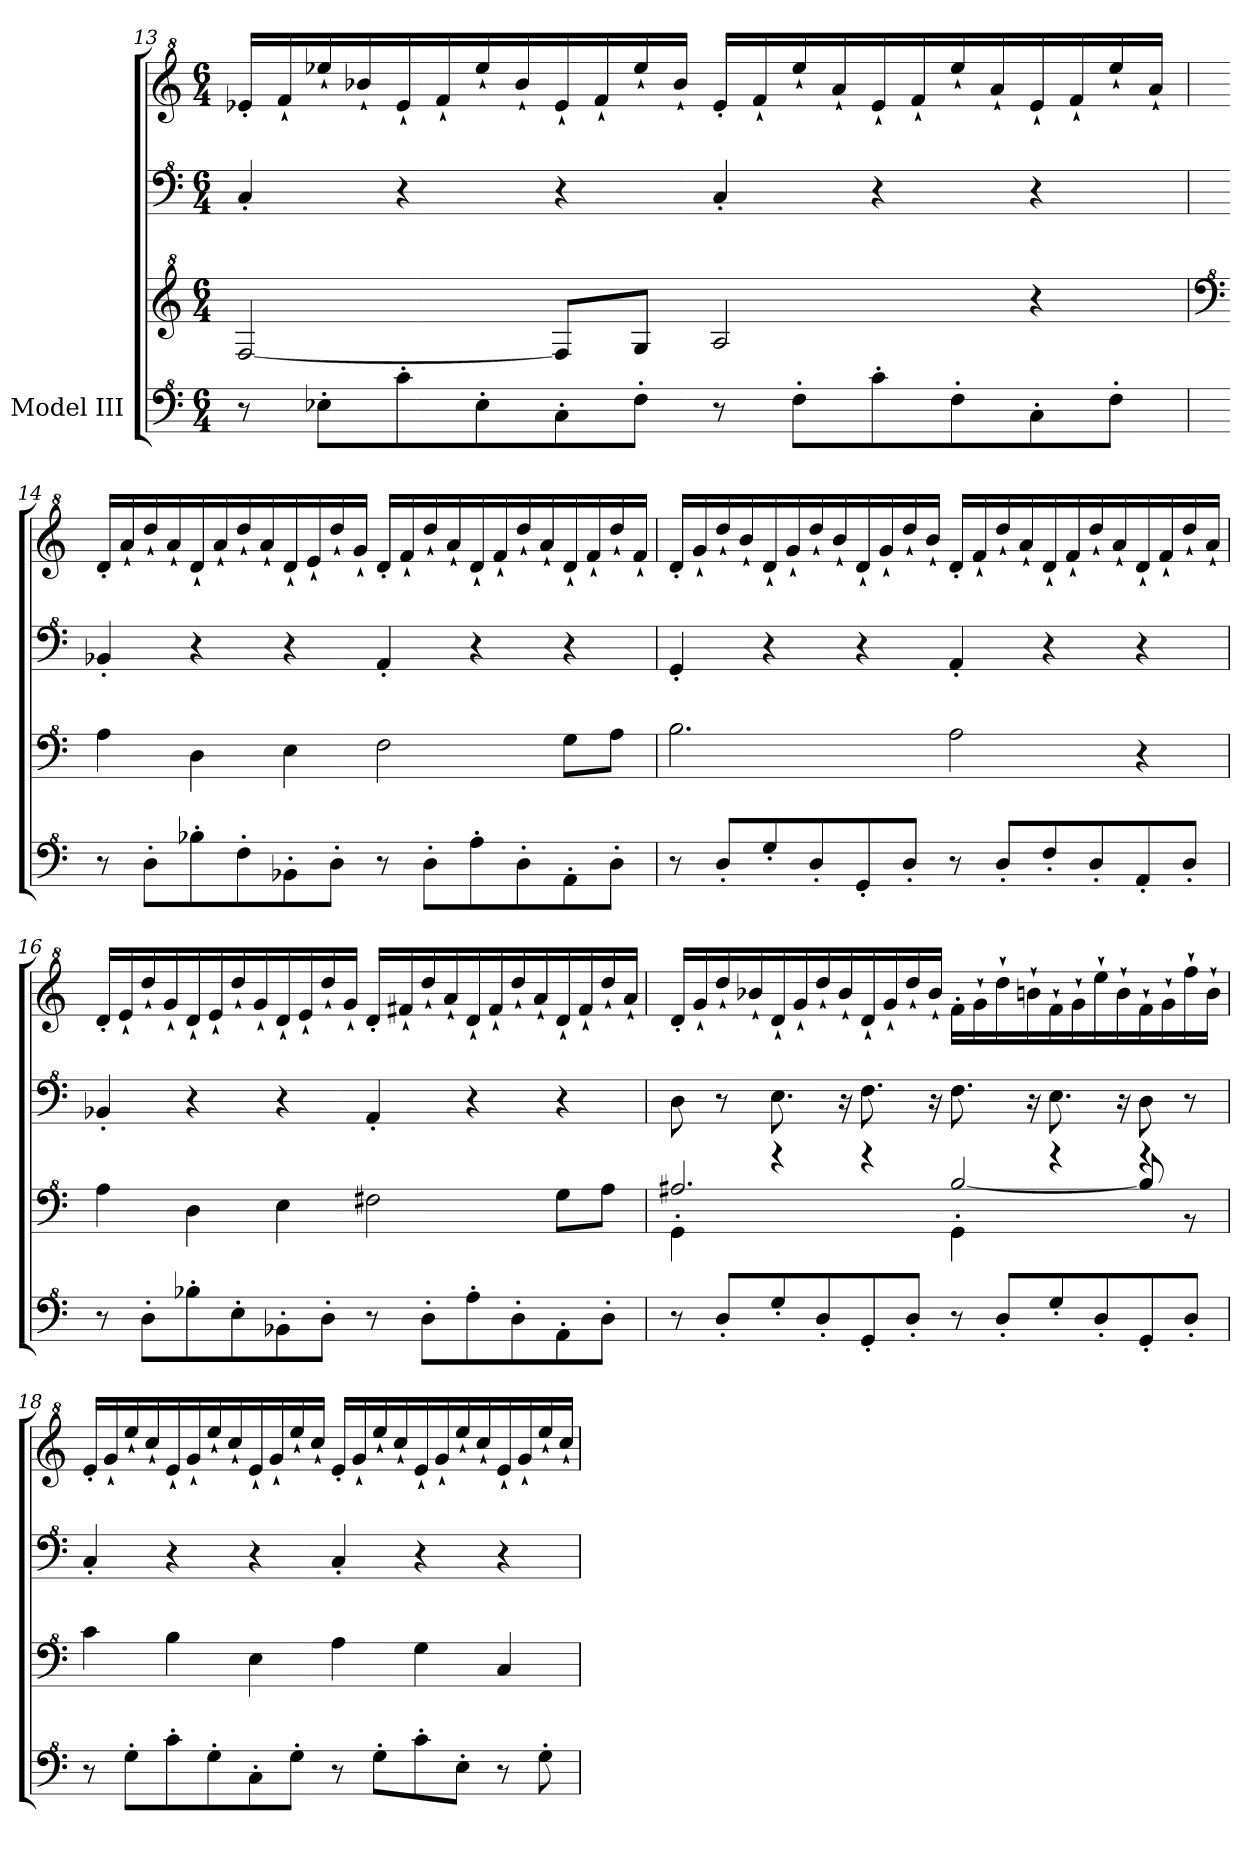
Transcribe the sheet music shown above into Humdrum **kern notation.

**kern	**kern	**kern	**kern
*part1	*part1	*part1	*part1
*staff4	*staff3	*staff2	*staff1
*I"Model III	*	*	*
!!LO:LB:g=z
*clefF^4	*clefG^2	*clefF^4	*clefG^2
*k[]	*k[]	*k[]	*k[]
*M6/4	*M6/4	*M6/4	*M6/4
=13	=13	=13	=13
8r	[2f/	4c'/	16ee-X'/LL
.	.	.	16ff`/
8e-X'\L	.	.	16eee-X`/
.	.	.	16bb-X`/
8cc'\	.	4r	16ee-`/
.	.	.	16ff`/
8e-'\	.	.	16eee-`/
.	.	.	16bb-`/
8c'\	8f/L]	4r	16ee-`/
.	.	.	16ff`/
8f'\J	8g/J	.	16eee-`/
.	.	.	16bb-`/JJ
8r	2a/	4c'/	16ee-'/LL
.	.	.	16ff`/
8f'\L	.	.	16eee-`/
.	.	.	16aa`/
*	*	*	*MM78
8cc'\	.	4r	16ee-`/
.	.	.	16ff`/
8f'\	.	.	16eee-`/
.	.	.	16aa`/
*	*	*	*MM76
8c'\	4r	4r	16ee-`/
.	.	.	16ff`/
8f'\J	.	.	16eee-`/
.	.	.	16aa`/JJ
=14	=14	=14	=14
*	*clefF^4	*	*
*	*	*	*MM72
8r	4a\	4B-X'/	16dd'/LL
*	*	*	*MM80
.	.	.	16aa`/
8d'\L	.	.	16ddd`/
.	.	.	16aa`/
8b-X'\	4d\	4r	16dd`/
.	.	.	16aa`/
8f'\	.	.	16ddd`/
.	.	.	16aa`/
8B-X'\	4e\	4r	16dd`/
.	.	.	16ee`/
8d'\J	.	.	16ddd`/
.	.	.	16gg`/JJ
8r	2f\	4A'/	16dd'/LL
.	.	.	16ff`/
8d'\L	.	.	16ddd`/
.	.	.	16aa`/
8a'\	.	4r	16dd`/
.	.	.	16ff`/
8d'\	.	.	16ddd`/
.	.	.	16aa`/
8A'\	8g\L	4r	16dd`/
.	.	.	16ff`/
8d'\J	8a\J	.	16ddd`/
.	.	.	16ff`/JJ
!!LO:LB:g=z
=15	=15	=15	=15
*	*	*	*MM76
8r	2.b\	4G'/	16dd'/LL
*	*	*	*MM80
.	.	.	16gg`/
8d'/L	.	.	16ddd`/
.	.	.	16bb`/
8g'/	.	4r	16dd`/
.	.	.	16gg`/
8d'/	.	.	16ddd`/
.	.	.	16bb`/
8G'/	.	4r	16dd`/
.	.	.	16gg`/
8d'/J	.	.	16ddd`/
.	.	.	16bb`/JJ
8r	2a\	4A'/	16dd'/LL
.	.	.	16ff`/
8d'/L	.	.	16ddd`/
.	.	.	16aa`/
*	*	*	*MM78
8f'/	.	4r	16dd`/
.	.	.	16ff`/
8d'/	.	.	16ddd`/
.	.	.	16aa`/
*	*	*	*MM76
8A'/	4r	4r	16dd`/
.	.	.	16ff`/
8d'/J	.	.	16ddd`/
.	.	.	16aa`/JJ
=16	=16	=16	=16
*	*	*	*MM72
8r	4a\	4B-X'/	16dd'/LL
*	*	*	*MM80
.	.	.	16ee`/
8d'\L	.	.	16ddd`/
.	.	.	16gg`/
8b-X'\	4d\	4r	16dd`/
.	.	.	16ee`/
8e'\	.	.	16ddd`/
.	.	.	16gg`/
8B-X'\	4e\	4r	16dd`/
.	.	.	16ee`/
8d'\J	.	.	16ddd`/
.	.	.	16gg`/JJ
8r	2f#X\	4A'/	16dd'/LL
.	.	.	16ff#X`/
8d'\L	.	.	16ddd`/
.	.	.	16aa`/
8a'\	.	4r	16dd`/
.	.	.	16ff#`/
8d'\	.	.	16ddd`/
.	.	.	16aa`/
8A'\	8g\L	4r	16dd`/
.	.	.	16ff#`/
8d'\J	8a\J	.	16ddd`/
.	.	.	16aa`/JJ
!!LO:PB:g=z
=17	=17	=17	=17
*	*	*	*MM76
*	*^	*	*
8r	4G'\	2.a#X/	8d\	16dd'/LL
*	*	*	*	*MM80
.	.	.	.	16gg`/
8d'/L	.	.	8r	16ddd`/
.	.	.	.	16bb-X`/
8g'/	4r	.	8.e\	16dd`/
.	.	.	.	16gg`/
8d'/	.	.	.	16ddd`/
.	.	.	16r	16bb-`/
8G'/	4r	.	8.f\	16dd`/
.	.	.	.	16gg`/
8d'/J	.	.	.	16ddd`/
.	.	.	16r	16bb-`/JJ
*	*	*	*	*MM78
8r	4G'\	[2b/	8.f\	16ff'\LL
.	.	.	.	16gg`\
8d'/L	.	.	.	16ddd`\
.	.	.	16r	16bbn`\
*	*	*	*	*MM76
8g'/	4r	.	8.e\	16ff`\
.	.	.	.	16gg`\
8d'/	.	.	.	16eee`\
.	.	.	16r	16bb`\
*	*	*	*	*MM74
8G'/	4r	8b/]	8d\	16ff`\
.	.	.	.	16gg`\
*	*	*	*	*MM67
8d'/J	.	8r	8r	16fff`\
.	.	.	.	16bb`\JJ
*	*v	*v	*	*
=18	=18	=18	=18
*	*	*	*MM60
8r	4cc\	4c'/	16ee'/LL
*	*	*	*MM80
.	.	.	16gg`/
8g'\L	.	.	16eee`/
.	.	.	16ccc`/
8cc'\	4b\	4r	16ee`/
.	.	.	16gg`/
8g'\	.	.	16eee`/
.	.	.	16ccc`/
8c'\	4e\	4r	16ee`/
.	.	.	16gg`/
8g'\J	.	.	16eee`/
.	.	.	16ccc`/JJ
8r	4a\	4c'/	16ee'/LL
.	.	.	16gg`/
8g'\L	.	.	16eee`/
.	.	.	16ccc`/
8cc'\	4g\	4r	16ee`/
.	.	.	16gg`/
8e'\J	.	.	16eee`/
.	.	.	16ccc`/
8r	4c/	4r	16ee`/
.	.	.	16gg`/
8g'\	.	.	16eee`/
.	.	.	16ccc`/JJ
=	=	=	=
*-	*-	*-	*-
